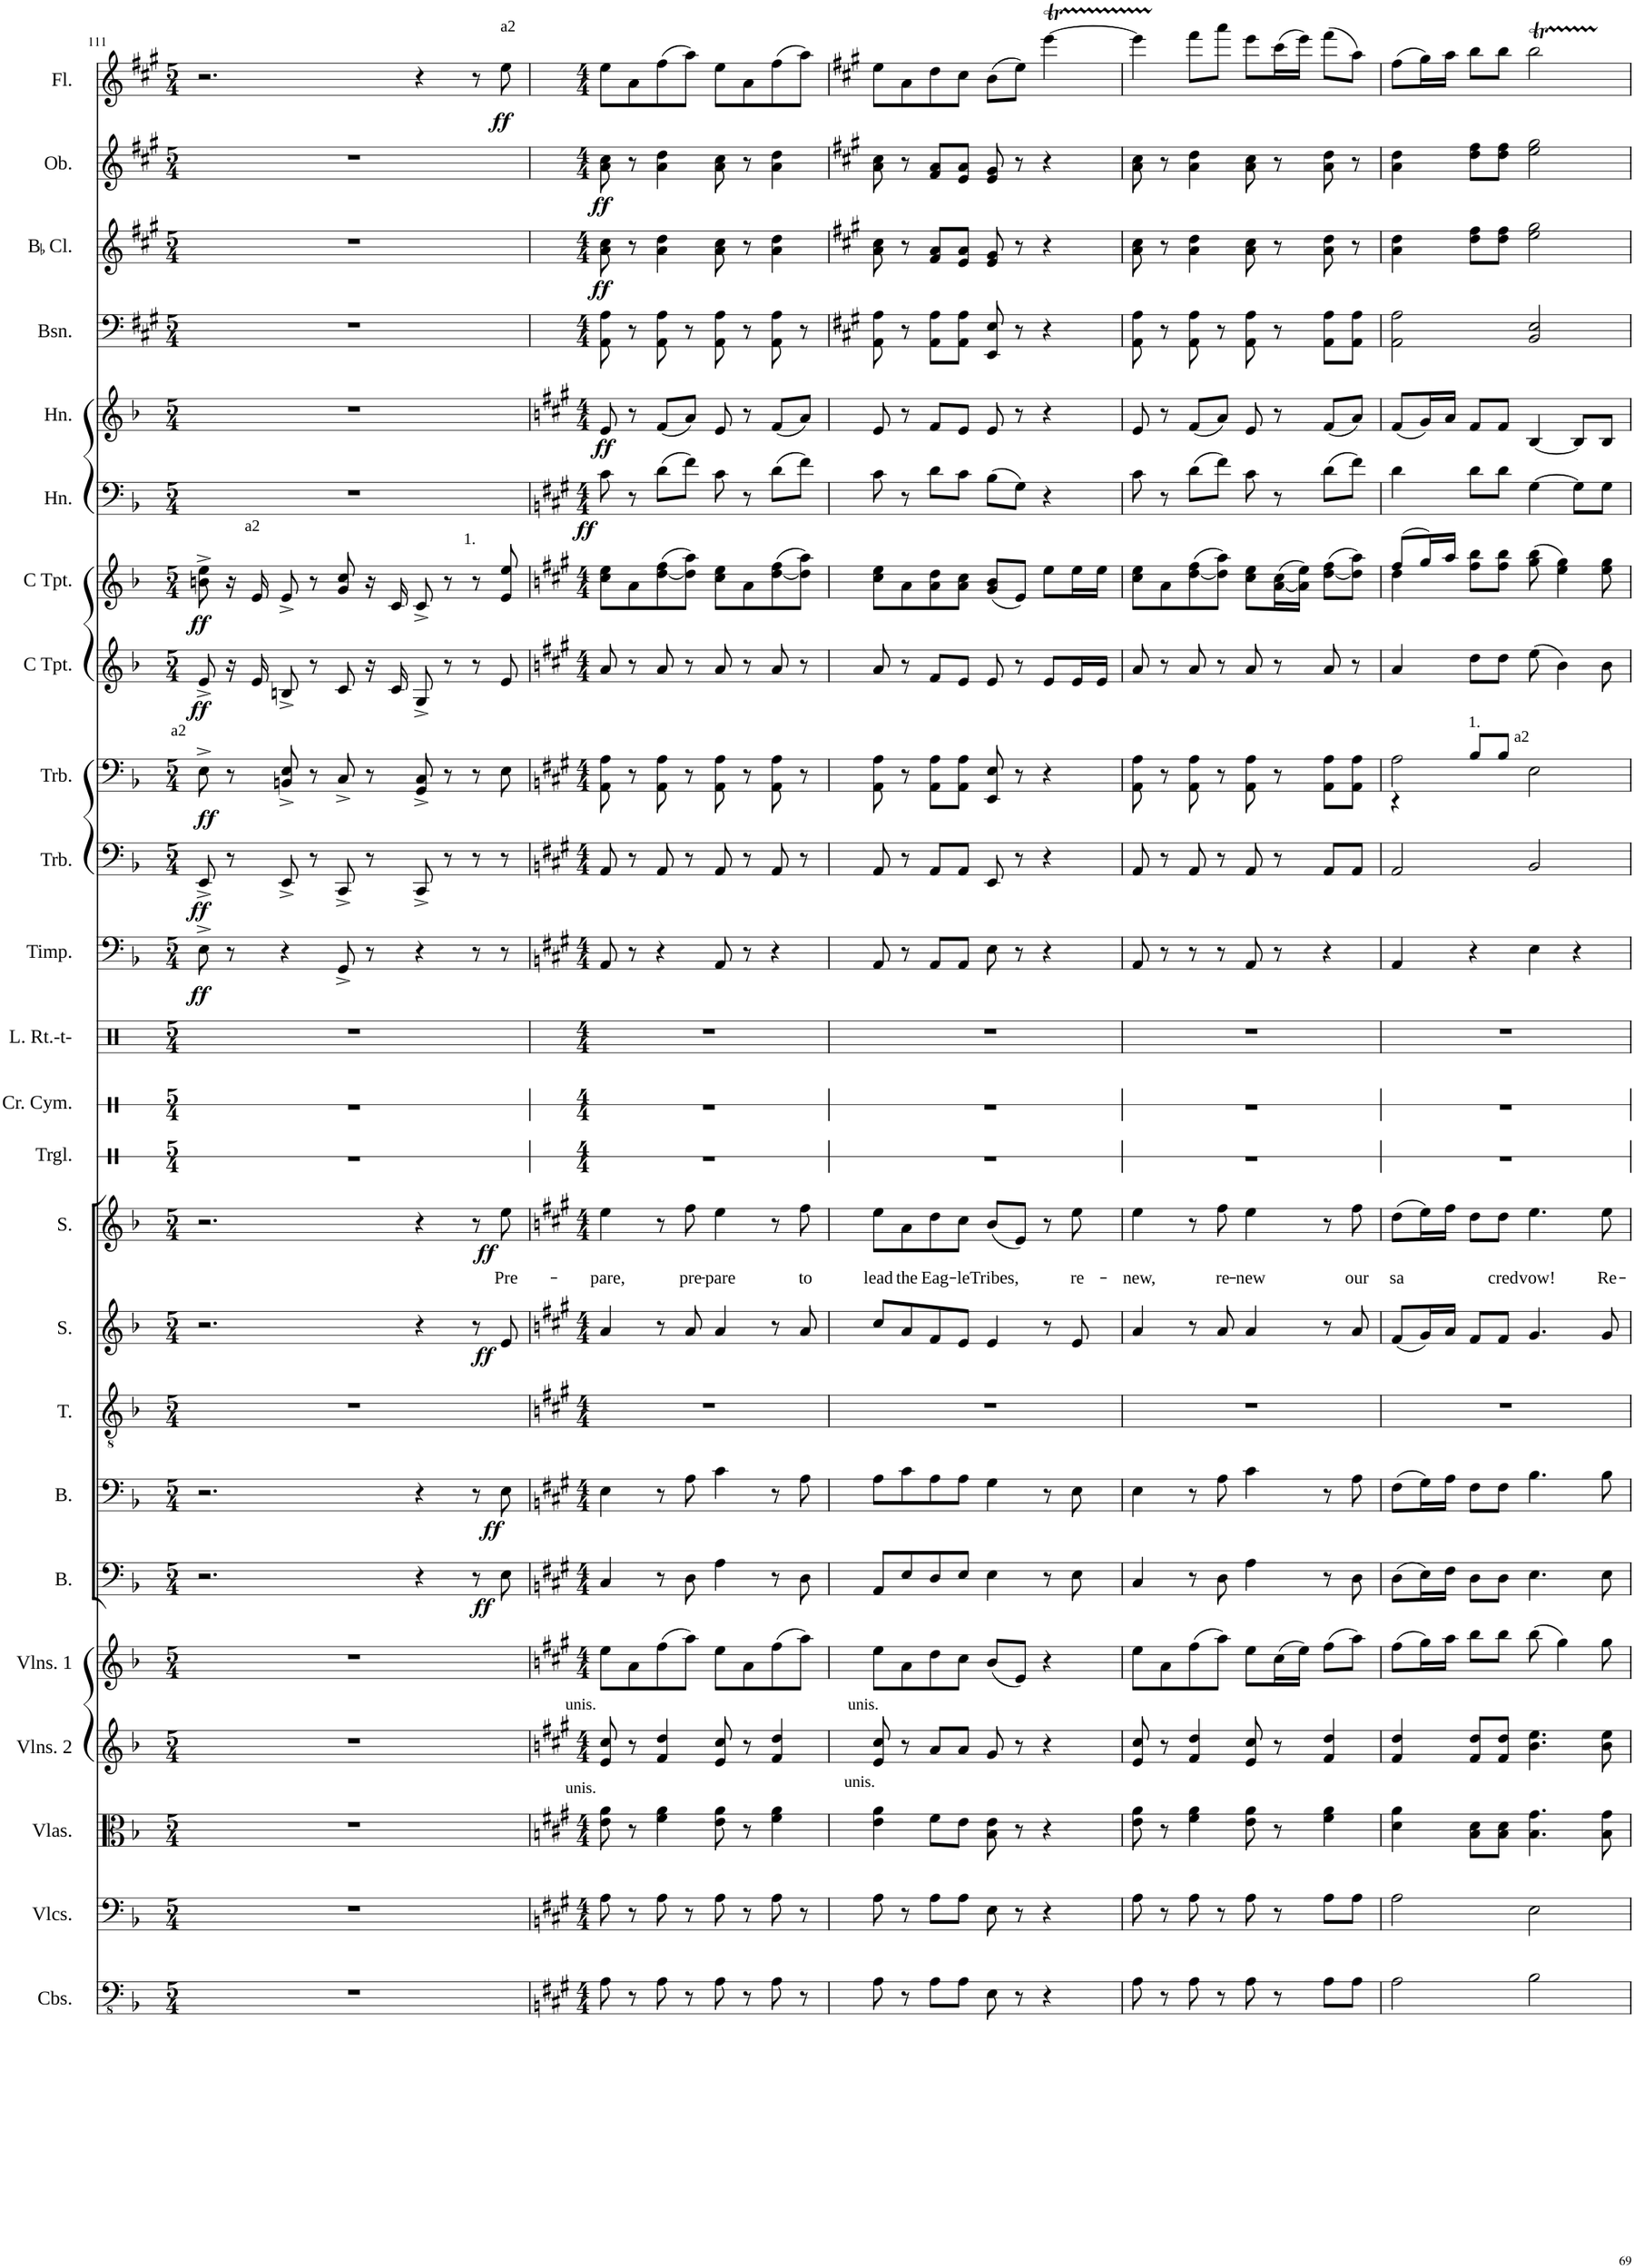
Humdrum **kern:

**kern	**kern	**kern	**kern	**kern	**kern	**dynam	**kern	**dynam	**kern	**kern	**dynam	**kern	**text	**dynam	**kern	**kern	**kern	**kern	**dynam	**kern	**dynam	**kern	**dynam	**kern	**dynam	**kern	**dynam	**kern	**dynam	**kern	**dynam	**kern	**kern	**dynam	**kern	**dynam	**kern	**dynam
*part24	*part23	*part22	*part21	*part20	*part19	*part19	*part18	*part18	*part17	*part16	*part16	*part15	*part15	*part15	*part14	*part13	*part12	*part11	*part11	*part10	*part10	*part9	*part9	*part8	*part8	*part7	*part7	*part6	*part6	*part5	*part5	*part4	*part3	*part3	*part2	*part2	*part1	*part1
*staff24	*staff23	*staff22	*staff21	*staff20	*staff19	*staff19	*staff18	*staff18	*staff17	*staff16	*staff16	*staff15	*staff15	*staff15	*staff14	*staff13	*staff12	*staff11	*staff11	*staff10	*staff10	*staff9	*staff9	*staff8	*staff8	*staff7	*staff7	*staff6	*staff6	*staff5	*staff5	*staff4	*staff3	*staff3	*staff2	*staff2	*staff1	*staff1
*I"Contrabasses	*I"Violoncellos	*I"Violas	*I"Violins 2	*I"Violins 1	*I"Bass	*	*I"Bass	*	*I"Tenor	*I"Soprano	*	*I"Soprano	*	*	*I"Triangle	*I"Crash Cymbal	*I"Low Roto-toms	*I"Timpani	*	*I"Trombone	*	*I"Trombone	*	*I"C Trumpet	*	*I"C Trumpet	*	*I"Horn	*	*I"Horn	*	*I"Bassoon	*I"BaccidentalFlat Clarinet	*	*I"Oboe	*	*I"Flute	*
*I'Cbs.	*I'Vlcs.	*I'Vlas.	*I'Vlns. 2	*I'Vlns. 1	*I'B.	*	*I'B.	*	*I'T.	*I'S.	*	*I'S.	*	*	*I'Trgl.	*I'Cr. Cym.	*I'L. Rt.-t-	*I'Timp.	*	*I'Trb.	*	*I'Trb.	*	*I'C Tpt.	*	*I'C Tpt.	*	*I'Hn.	*	*I'Hn.	*	*I'Bsn.	*I'BaccidentalFlat Cl.	*	*I'Ob.	*	*I'Fl.	*
!!LO:PB:g=z
*clefFv4	*clefF4	*clefC3	*clefG2	*clefG2	*clefF4	*	*clefF4	*	*clefGv2	*clefG2	*	*clefG2	*	*	*clefX	*clefX	*clefX	*clefF4	*	*clefF4	*	*clefF4	*	*clefG2	*	*clefG2	*	*clefF4	*	*clefG2	*	*clefF4	*clefG2	*	*clefG2	*	*clefG2	*
*	*	*	*	*	*	*	*	*	*	*	*	*	*	*	*	*	*	*	*	*	*	*	*	*	*	*	*	*ITrd4c7	*	*ITrd4c7	*	*	*ITrd1c2	*	*	*	*	*
*k[b-]	*k[b-]	*k[b-]	*k[b-]	*k[b-]	*k[b-]	*	*k[b-]	*	*k[b-]	*k[b-]	*	*k[b-]	*	*	*k[]	*k[]	*k[b-]	*k[b-]	*	*k[b-]	*	*k[b-]	*	*k[b-]	*	*k[b-]	*	*k[b-]	*	*k[b-]	*	*k[f#c#g#]	*k[f#c#g#]	*	*k[f#c#g#]	*	*k[f#c#g#]	*
*M5/4	*M5/4	*M5/4	*M5/4	*M5/4	*M5/4	*	*M5/4	*	*M5/4	*M5/4	*	*M5/4	*	*	*M5/4	*M5/4	*M5/4	*M5/4	*	*M5/4	*	*M5/4	*	*M5/4	*	*M5/4	*	*M5/4	*	*M5/4	*	*M5/4	*M5/4	*	*M5/4	*	*M5/4	*
=111	=111	=111	=111	=111	=111	=111	=111	=111	=111	=111	=111	=111	=111	=111	=111	=111	=111	=111	=111	=111	=111	=111	=111	=111	=111	=111	=111	=111	=111	=111	=111	=111	=111	=111	=111	=111	=111	=111
!	!	!	!	!	!	!	!	!	!	!	!	!	!	!	!	!	!	!	!	!	!	!LO:TX:a:t=a2	!	!	!	!	!	!	!	!	!	!	!	!	!	!	!	!
!	!	!	!	!	!	!	!	!	!	!	!	!	!	!	!	!	!	!	!LO:DY:b	!	!LO:DY:b	!	!LO:DY:b	!	!LO:DY:b	!	!LO:DY:b	!	!	!	!	!	!	!	!	!	!	!
4%5r	4%5r	4%5r	4%5r	4%5r	2.r	.	2.r	.	4%5r	2.r	.	2.r	.	.	4%5r	4%5r	4%5r	8E^\	ff	8EE^/	ff	8E^\	ff	8e^/	ff	8bn\^ 8ee\^	ff	4%5r	.	4%5r	.	4%5r	4%5r	.	4%5r	.	2.r	.
.	.	.	.	.	.	.	.	.	.	.	.	.	.	.	.	.	.	8r	.	8r	.	8r	.	16r	.	16r	.	.	.	.	.	.	.	.	.	.	.	.
!	!	!	!	!	!	!	!	!	!	!	!	!	!	!	!	!	!	!	!	!	!	!	!	!	!	!LO:TX:a:t=a2	!	!	!	!	!	!	!	!	!	!	!	!
.	.	.	.	.	.	.	.	.	.	.	.	.	.	.	.	.	.	.	.	.	.	.	.	16e/	.	16e/	.	.	.	.	.	.	.	.	.	.	.	.
.	.	.	.	.	.	.	.	.	.	.	.	.	.	.	.	.	.	4r	.	8EE^/	.	8BBn/^ 8E/^	.	8Bn^/	.	8e^/	.	.	.	.	.	.	.	.	.	.	.	.
.	.	.	.	.	.	.	.	.	.	.	.	.	.	.	.	.	.	.	.	8r	.	8r	.	8r	.	8r	.	.	.	.	.	.	.	.	.	.	.	.
.	.	.	.	.	.	.	.	.	.	.	.	.	.	.	.	.	.	8GG^/	.	8CC^/	.	8C^/	.	8c/	.	8g/ 8cc/	.	.	.	.	.	.	.	.	.	.	.	.
.	.	.	.	.	.	.	.	.	.	.	.	.	.	.	.	.	.	8r	.	8r	.	8r	.	16r	.	16r	.	.	.	.	.	.	.	.	.	.	.	.
.	.	.	.	.	.	.	.	.	.	.	.	.	.	.	.	.	.	.	.	.	.	.	.	16c/	.	16c/	.	.	.	.	.	.	.	.	.	.	.	.
.	.	.	.	.	4r	.	4r	.	.	4r	.	4r	.	.	.	.	.	4r	.	8CC^/	.	8GG/^ 8C/^	.	8G^/	.	8c^/	.	.	.	.	.	.	.	.	.	.	4r	.
!	!	!	!	!	!	!	!	!	!	!	!	!	!	!	!	!	!	!	!	!	!	!	!	!	!	!LO:TX:a:t=1.	!	!	!	!	!	!	!	!	!	!	!	!
.	.	.	.	.	.	.	.	.	.	.	.	.	.	.	.	.	.	.	.	8r	.	8r	.	8r	.	8r	.	.	.	.	.	.	.	.	.	.	.	.
.	.	.	.	.	8r	.	8r	.	.	8r	.	8r	.	.	.	.	.	8r	.	8r	.	8r	.	8r	.	8r	.	.	.	.	.	.	.	.	.	.	8r	.
!	!	!	!	!	!	!	!	!	!	!	!	!	!	!	!	!	!	!	!	!	!	!	!	!	!	!	!	!	!	!	!	!	!	!	!	!	!LO:TX:a:t=a2	!
!	!	!	!	!	!	!LO:DY:b	!	!LO:DY:b	!	!	!LO:DY:b	!	!LO:LY:b	!LO:DY:b	!	!	!	!	!	!	!	!	!	!	!	!	!	!	!	!	!	!	!	!	!	!	!	!LO:DY:b
.	.	.	.	.	8E\	ff	8E\	ff	.	8e/	ff	8ee\	Pre-	ff	.	.	.	8r	.	8r	.	8E\	.	8e/	.	8e/ 8ee/	.	.	.	.	.	.	.	.	.	.	8ee\	ff
=112	=112	=112	=112	=112	=112	=112	=112	=112	=112	=112	=112	=112	=112	=112	=112	=112	=112	=112	=112	=112	=112	=112	=112	=112	=112	=112	=112	=112	=112	=112	=112	=112	=112	=112	=112	=112	=112	=112
*k[f#c#g#]	*k[f#c#g#]	*k[f#c#g#]	*k[f#c#g#]	*k[f#c#g#]	*k[f#c#g#]	*	*k[f#c#g#]	*	*k[f#c#g#]	*k[f#c#g#]	*	*k[f#c#g#]	*	*	*	*	*	*k[f#c#g#]	*	*k[f#c#g#]	*	*k[f#c#g#]	*	*k[f#c#g#]	*	*k[f#c#g#]	*	*k[f#c#g#]	*	*k[f#c#g#]	*	*	*	*	*	*	*	*
*M4/4	*M4/4	*M4/4	*M4/4	*M4/4	*M4/4	*	*M4/4	*	*M4/4	*M4/4	*	*M4/4	*	*	*M4/4	*M4/4	*M4/4	*M4/4	*	*M4/4	*	*M4/4	*	*M4/4	*	*M4/4	*	*M4/4	*	*M4/4	*	*M4/4	*M4/4	*	*M4/4	*	*M4/4	*
!	!	!	!LO:TX:a:t=unis.	!	!	!	!	!	!	!	!	!	!	!	!	!	!	!	!	!	!	!	!	!	!	!	!	!	!	!	!	!	!	!	!	!	!	!
!	!	!LO:TX:a:t=unis.	!	!	!	!	!	!	!	!	!	!	!	!	!	!	!	!	!	!	!	!	!	!	!	!	!	!	!	!	!	!	!	!	!	!	!	!
!	!	!	!	!	!	!	!	!	!	!	!	!	!LO:LY:b	!	!	!	!	!	!	!	!	!	!	!	!	!	!	!	!LO:DY:b	!	!LO:DY:b	!	!	!LO:DY:b	!	!LO:DY:b	!	!
8AA\	8A\	8e\ 8a\	8e/ 8cc#/	8ee\L	4C#/	.	4E\	.	1r	4a/	.	4ee\	-pare,	.	1r	1r	1r	8AA/	.	8AA/	.	8AA\ 8A\	.	8a/	.	8cc#\ 8ee\L	.	8c#\	ff	8e/	ff	8AA\ 8A\	8a\ 8cc#\	ff	8a\ 8cc#\	ff	8ee\L	.
8r	8r	8r	8r	8a\	.	.	.	.	.	.	.	.	.	.	.	.	.	8r	.	8r	.	8r	.	8r	.	8a\	.	8r	.	8r	.	8r	8r	.	8r	.	8a\	.
8AA\	8A\	4f#\ 4a\	4f#/ 4dd/	(8ff#\	8r	.	8r	.	.	8r	.	8r	.	.	.	.	.	4r	.	8AA/	.	8AA\ 8A\	.	8a/	.	([8dd\ 8ff#\	.	(8d\L	.	(8f#/L	.	8AA\ 8A\	4a\ 4dd\	.	4a\ 4dd\	.	(8ff#\	.
!	!	!	!	!	!	!	!	!	!	!	!	!	!LO:LY:b	!	!	!	!	!	!	!	!	!	!	!	!	!	!	!	!	!	!	!	!	!	!	!	!	!
8r	8r	.	.	8aa\J)	8D\	.	8A\	.	.	8a/	.	8ff#\	pre-	.	.	.	.	.	.	8r	.	8r	.	8r	.	8dd\] 8aa\J)	.	8f#\J)	.	8a/J)	.	8r	.	.	.	.	8aa\J)	.
!	!	!	!	!	!	!	!	!	!	!	!	!	!LO:LY:b	!	!	!	!	!	!	!	!	!	!	!	!	!	!	!	!	!	!	!	!	!	!	!	!	!
8AA\	8A\	8e\ 8a\	8e/ 8cc#/	8ee\L	4A\	.	4c#\	.	.	4a/	.	4ee\	-pare	.	.	.	.	8AA/	.	8AA/	.	8AA\ 8A\	.	8a/	.	8cc#\ 8ee\L	.	8c#\	.	8e/	.	8AA\ 8A\	8a\ 8cc#\	.	8a\ 8cc#\	.	8ee\L	.
8r	8r	8r	8r	8a\	.	.	.	.	.	.	.	.	.	.	.	.	.	8r	.	8r	.	8r	.	8r	.	8a\	.	8r	.	8r	.	8r	8r	.	8r	.	8a\	.
8AA\	8A\	4f#\ 4a\	4f#/ 4dd/	(8ff#\	8r	.	8r	.	.	8r	.	8r	.	.	.	.	.	4r	.	8AA/	.	8AA\ 8A\	.	8a/	.	([8dd\ 8ff#\	.	(8d\L	.	(8f#/L	.	8AA\ 8A\	4a\ 4dd\	.	4a\ 4dd\	.	(8ff#\	.
!	!	!	!	!	!	!	!	!	!	!	!	!	!LO:LY:b	!	!	!	!	!	!	!	!	!	!	!	!	!	!	!	!	!	!	!	!	!	!	!	!	!
8r	8r	.	.	8aa\J)	8D\	.	8A\	.	.	8a/	.	8ff#\	to	.	.	.	.	.	.	8r	.	8r	.	8r	.	8dd\] 8aa\J)	.	8f#\J)	.	8a/J)	.	8r	.	.	.	.	8aa\J)	.
=113	=113	=113	=113	=113	=113	=113	=113	=113	=113	=113	=113	=113	=113	=113	=113	=113	=113	=113	=113	=113	=113	=113	=113	=113	=113	=113	=113	=113	=113	=113	=113	=113	=113	=113	=113	=113	=113	=113
*	*	*	*	*	*	*	*	*	*	*	*	*	*	*	*	*	*	*	*	*	*	*	*	*	*	*	*	*	*	*	*	*k[f#c#g#]	*k[f#c#g#]	*	*k[f#c#g#]	*	*k[f#c#g#]	*
!	!	!	!LO:TX:a:t=unis.	!	!	!	!	!	!	!	!	!	!	!	!	!	!	!	!	!	!	!	!	!	!	!	!	!	!	!	!	!	!	!	!	!	!	!
!	!	!LO:TX:a:t=unis.	!	!	!	!	!	!	!	!	!	!	!	!	!	!	!	!	!	!	!	!	!	!	!	!	!	!	!	!	!	!	!	!	!	!	!	!
!	!	!	!	!	!	!	!	!	!	!	!	!	!LO:LY:b	!	!	!	!	!	!	!	!	!	!	!	!	!	!	!	!	!	!	!	!	!	!	!	!	!
8AA\	8A\	4e\ 4a\	8e/ 8cc#/	8ee\L	8AA/L	.	8A\L	.	1r	8cc#/L	.	8ee\L	lead	.	1r	1r	1r	8AA/	.	8AA/	.	8AA\ 8A\	.	8a/	.	8cc#\ 8ee\L	.	8c#\	.	8e/	.	8AA\ 8A\	8a\ 8cc#\	.	8a\ 8cc#\	.	8ee\L	.
!	!	!	!	!	!	!	!	!	!	!	!	!	!LO:LY:b	!	!	!	!	!	!	!	!	!	!	!	!	!	!	!	!	!	!	!	!	!	!	!	!	!
8r	8r	.	8r	8a\	8E/	.	8c#\	.	.	8a/	.	8a\	the	.	.	.	.	8r	.	8r	.	8r	.	8r	.	8a\	.	8r	.	8r	.	8r	8r	.	8r	.	8a\	.
!	!	!	!	!	!	!	!	!	!	!	!	!	!LO:LY:b	!	!	!	!	!	!	!	!	!	!	!	!	!	!	!	!	!	!	!	!	!	!	!	!	!
8AA\L	8A\L	8f#\L	8a/L	8dd\	8D/	.	8A\	.	.	8f#/	.	8dd\	Eag-	.	.	.	.	8AA/L	.	8AA/L	.	8AA\ 8A\L	.	8f#/L	.	8a\ 8dd\	.	8d\L	.	8f#/L	.	8AA\ 8A\L	8f#/ 8a/L	.	8f#/ 8a/L	.	8dd\	.
!	!	!	!	!	!	!	!	!	!	!	!	!	!LO:LY:b	!	!	!	!	!	!	!	!	!	!	!	!	!	!	!	!	!	!	!	!	!	!	!	!	!
8AA\J	8A\J	8e\J	8a/J	8cc#\J	8E/J	.	8A\J	.	.	8e/J	.	8cc#\J	-le	.	.	.	.	8AA/J	.	8AA/J	.	8AA\ 8A\J	.	8e/J	.	8a\ 8cc#\J	.	8c#\J	.	8e/J	.	8AA\ 8A\J	8e/ 8a/J	.	8e/ 8a/J	.	8cc#\J	.
!	!	!	!	!	!	!	!	!	!	!	!	!	!LO:LY:b	!	!	!	!	!	!	!	!	!	!	!	!	!	!	!	!	!	!	!	!	!	!	!	!	!
8EE\	8E\	8B\ 8e\	8g#/	(8b/L	4E\	.	4G#\	.	.	4e/	.	(8b/L	Tribes,	.	.	.	.	8E\	.	8EE/	.	8EE/ 8E/	.	8e/	.	(8g#/ 8b/L	.	(8B\L	.	8e/	.	8EE/ 8E/	8e/ 8g#/	.	8e/ 8g#/	.	(8b\L	.
8r	8r	8r	8r	8e/J)	.	.	.	.	.	.	.	8e/J)	.	.	.	.	.	8r	.	8r	.	8r	.	8r	.	8e/J)	.	8G#\J)	.	8r	.	8r	8r	.	8r	.	8ee\J)	.
4r	4r	4r	4r	4r	8r	.	8r	.	.	8r	.	8r	.	.	.	.	.	4r	.	4r	.	4r	.	8e/L	.	8ee\L	.	4r	.	4r	.	4r	4r	.	4r	.	[4eeeT\	.
!	!	!	!	!	!	!	!	!	!	!	!	!	!LO:LY:b	!	!	!	!	!	!	!	!	!	!	!	!	!	!	!	!	!	!	!	!	!	!	!	!	!
.	.	.	.	.	8E\	.	8E\	.	.	8e/	.	8ee\	re-	.	.	.	.	.	.	.	.	.	.	16e/L	.	16ee\L	.	.	.	.	.	.	.	.	.	.	.	.
.	.	.	.	.	.	.	.	.	.	.	.	.	.	.	.	.	.	.	.	.	.	.	.	16e/JJ	.	16ee\JJ	.	.	.	.	.	.	.	.	.	.	.	.
=114	=114	=114	=114	=114	=114	=114	=114	=114	=114	=114	=114	=114	=114	=114	=114	=114	=114	=114	=114	=114	=114	=114	=114	=114	=114	=114	=114	=114	=114	=114	=114	=114	=114	=114	=114	=114	=114	=114
!	!	!	!	!	!	!	!	!	!	!	!	!	!LO:LY:b	!	!	!	!	!	!	!	!	!	!	!	!	!	!	!	!	!	!	!	!	!	!	!	!	!
8AA\	8A\	8e\ 8a\	8e/ 8cc#/	8ee\L	4C#/	.	4E\	.	1r	4a/	.	4ee\	-new,	.	1r	1r	1r	8AA/	.	8AA/	.	8AA\ 8A\	.	8a/	.	8cc#\ 8ee\L	.	8c#\	.	8e/	.	8AA\ 8A\	8a\ 8cc#\	.	8a\ 8cc#\	.	4eee\]	.
8r	8r	8r	8r	8a\	.	.	.	.	.	.	.	.	.	.	.	.	.	8r	.	8r	.	8r	.	8r	.	8a\	.	8r	.	8r	.	8r	8r	.	8r	.	.	.
8AA\	8A\	4f#\ 4a\	4f#/ 4dd/	(8ff#\	8r	.	8r	.	.	8r	.	8r	.	.	.	.	.	8r	.	8AA/	.	8AA\ 8A\	.	8a/	.	([8dd\ 8ff#\	.	(8d\L	.	(8f#/L	.	8AA\ 8A\	4a\ 4dd\	.	4a\ 4dd\	.	8fff#\L	.
!	!	!	!	!	!	!	!	!	!	!	!	!	!LO:LY:b	!	!	!	!	!	!	!	!	!	!	!	!	!	!	!	!	!	!	!	!	!	!	!	!	!
8r	8r	.	.	8aa\J)	8D\	.	8A\	.	.	8a/	.	8ff#\	re-	.	.	.	.	8r	.	8r	.	8r	.	8r	.	8dd\] 8aa\J)	.	8f#\J)	.	8a/J)	.	8r	.	.	.	.	8aaa\J	.
!	!	!	!	!	!	!	!	!	!	!	!	!	!LO:LY:b	!	!	!	!	!	!	!	!	!	!	!	!	!	!	!	!	!	!	!	!	!	!	!	!	!
8AA\	8A\	8e\ 8a\	8e/ 8cc#/	8ee\L	4A\	.	4c#\	.	.	4a/	.	4ee\	-new	.	.	.	.	8AA/	.	8AA/	.	8AA\ 8A\	.	8a/	.	8cc#\ 8ee\L	.	8c#\	.	8e/	.	8AA\ 8A\	8a\ 8cc#\	.	8a\ 8cc#\	.	8eee\L	.
8r	8r	8r	8r	(16cc#\L	.	.	.	.	.	.	.	.	.	.	.	.	.	8r	.	8r	.	8r	.	8r	.	([16a\ 16cc#\L	.	8r	.	8r	.	8r	8r	.	8r	.	(16ccc#\L	.
.	.	.	.	16ee\JJ)	.	.	.	.	.	.	.	.	.	.	.	.	.	.	.	.	.	.	.	.	.	16a\] 16ee\JJ)	.	.	.	.	.	.	.	.	.	.	16eee\JJ)	.
8AA\L	8A\L	4f#\ 4a\	4f#/ 4dd/	(8ff#\L	8r	.	8r	.	.	8r	.	8r	.	.	.	.	.	4r	.	8AA/L	.	8AA\ 8A\L	.	8a/	.	([8dd\ 8ff#\L	.	(8d\L	.	(8f#/L	.	8AA\ 8A\L	8a\ 8dd\	.	8a\ 8dd\	.	(8fff#\L	.
!	!	!	!	!	!	!	!	!	!	!	!	!	!LO:LY:b	!	!	!	!	!	!	!	!	!	!	!	!	!	!	!	!	!	!	!	!	!	!	!	!	!
8AA\J	8A\J	.	.	8aa\J)	8D\	.	8A\	.	.	8a/	.	8ff#\	our	.	.	.	.	.	.	8AA/J	.	8AA\ 8A\J	.	8r	.	8dd\] 8aa\J)	.	8f#\J)	.	8a/J)	.	8AA\ 8A\J	8r	.	8r	.	8aa\J)	.
=115	=115	=115	=115	=115	=115	=115	=115	=115	=115	=115	=115	=115	=115	=115	=115	=115	=115	=115	=115	=115	=115	=115	=115	=115	=115	=115	=115	=115	=115	=115	=115	=115	=115	=115	=115	=115	=115	=115
!	!	!	!	!	!	!	!	!	!	!	!	!	!LO:LY:b	!	!	!	!	!	!	!	!	!	!	!	!	!	!	!	!	!	!	!	!	!	!	!	!	!
*	*	*	*	*	*	*	*	*	*	*	*	*	*	*	*	*	*	*	*	*	*	*^	*	*	*	*^	*	*	*	*	*	*	*	*	*	*	*	*
2AA\	2A\	4d\ 4a\	4f#/ 4dd/	(8ff#\L	(8D\L	.	(8F#\L	.	1r	(8f#/L	.	(8dd\L	sa	.	1r	1r	1r	4AA/	.	2AA/	.	2A\	4r	.	4a/	.	(8ff#/L	4dd\	.	4d\	.	(8f#/L	.	2AA\ 2A\	4a\ 4dd\	.	4a\ 4dd\	.	(8ff#\L	.
.	.	.	.	16gg#\L)	16E\L)	.	16G#\L)	.	.	16g#/L)	.	16ee\L)	.	.	.	.	.	.	.	.	.	.	.	.	.	.	16gg#/L)	.	.	.	.	16g#/L)	.	.	.	.	.	.	16gg#\L)	.
.	.	.	.	16aa\JJ	16F#\JJ	.	16A\JJ	.	.	16a/JJ	.	16ff#\JJ	.	.	.	.	.	.	.	.	.	.	.	.	.	.	16aa/JJ	.	.	.	.	16a/JJ	.	.	.	.	.	.	16aa\JJ	.
!	!	!	!	!	!	!	!	!	!	!	!	!	!	!	!	!	!	!	!	!	!	!	!LO:TX:a:t=1.	!	!	!	!	!	!	!	!	!	!	!	!	!	!	!	!	!
.	.	8B\ 8d\L	8f#/ 8dd/L	8bb\L	8D\L	.	8F#\L	.	.	8f#/L	.	8dd\L	.	.	.	.	.	4r	.	.	.	.	8B/L	.	8dd\L	.	8ff#\ 8bb\L	4ryy	.	8d\L	.	8f#/L	.	.	8dd\ 8ff#\L	.	8dd\ 8ff#\L	.	8bb\L	.
!	!	!	!	!	!	!	!	!	!	!	!	!	!LO:LY:b	!	!	!	!	!	!	!	!	!	!	!	!	!	!	!	!	!	!	!	!	!	!	!	!	!	!	!
.	.	8B\ 8d\J	8f#/ 8dd/J	8bb\J	8D\J	.	8F#\J	.	.	8f#/J	.	8dd\J	cred	.	.	.	.	.	.	.	.	.	8B/J	.	8dd\J	.	8ff#\ 8bb\J	.	.	8d\J	.	8f#/J	.	.	8dd\ 8ff#\J	.	8dd\ 8ff#\J	.	8bb\J	.
!	!	!	!	!	!	!	!	!	!	!	!	!	!	!	!	!	!	!	!	!	!	!LO:TX:a:t=a2	!	!	!	!	!	!	!	!	!	!	!	!	!	!	!	!	!	!
!	!	!	!	!	!	!	!	!	!	!	!	!	!LO:LY:b	!	!	!	!	!	!	!	!	!	!	!	!	!	!	!	!	!	!	!	!	!	!	!	!	!	!	!
2BB\	2E\	4.B\ 4.g#\	4.b\ 4.ee\	(8bb\	4.E\	.	4.B\	.	.	4.g#/	.	4.ee\	vow!	.	.	.	.	4E\	.	2BB/	.	2E\	2ryy	.	(8ee\	.	(8gg#\ 8bb\	2ryy	.	[4G#\	.	[4B/	.	2BB/ 2E/	2ee\ 2gg#\	.	2ee\ 2gg#\	.	2bbT\	.
.	.	.	.	4gg#\)	.	.	.	.	.	.	.	.	.	.	.	.	.	.	.	.	.	.	.	.	4b\)	.	4ee\ 4gg#\)	.	.	.	.	.	.	.	.	.	.	.	.	.
.	.	.	.	.	.	.	.	.	.	.	.	.	.	.	.	.	.	4r	.	.	.	.	.	.	.	.	.	.	.	8G#\L]	.	8B/L]	.	.	.	.	.	.	.	.
!	!	!	!	!	!	!	!	!	!	!	!	!	!LO:LY:b	!	!	!	!	!	!	!	!	!	!	!	!	!	!	!	!	!	!	!	!	!	!	!	!	!	!	!
.	.	8B\ 8g#\	8b\ 8ee\	8gg#\	8E\	.	8B\	.	.	8g#/	.	8ee\	Re-	.	.	.	.	.	.	.	.	.	.	.	8b\	.	8ee\ 8gg#\	.	.	8G#\J	.	8B/J	.	.	.	.	.	.	.	.
*	*	*	*	*	*	*	*	*	*	*	*	*	*	*	*	*	*	*	*	*	*	*v	*v	*	*	*	*v	*v	*	*	*	*	*	*	*	*	*	*	*	*
=	=	=	=	=	=	=	=	=	=	=	=	=	=	=	=	=	=	=	=	=	=	=	=	=	=	=	=	=	=	=	=	=	=	=	=	=	=	=
*-	*-	*-	*-	*-	*-	*-	*-	*-	*-	*-	*-	*-	*-	*-	*-	*-	*-	*-	*-	*-	*-	*-	*-	*-	*-	*-	*-	*-	*-	*-	*-	*-	*-	*-	*-	*-	*-	*-
